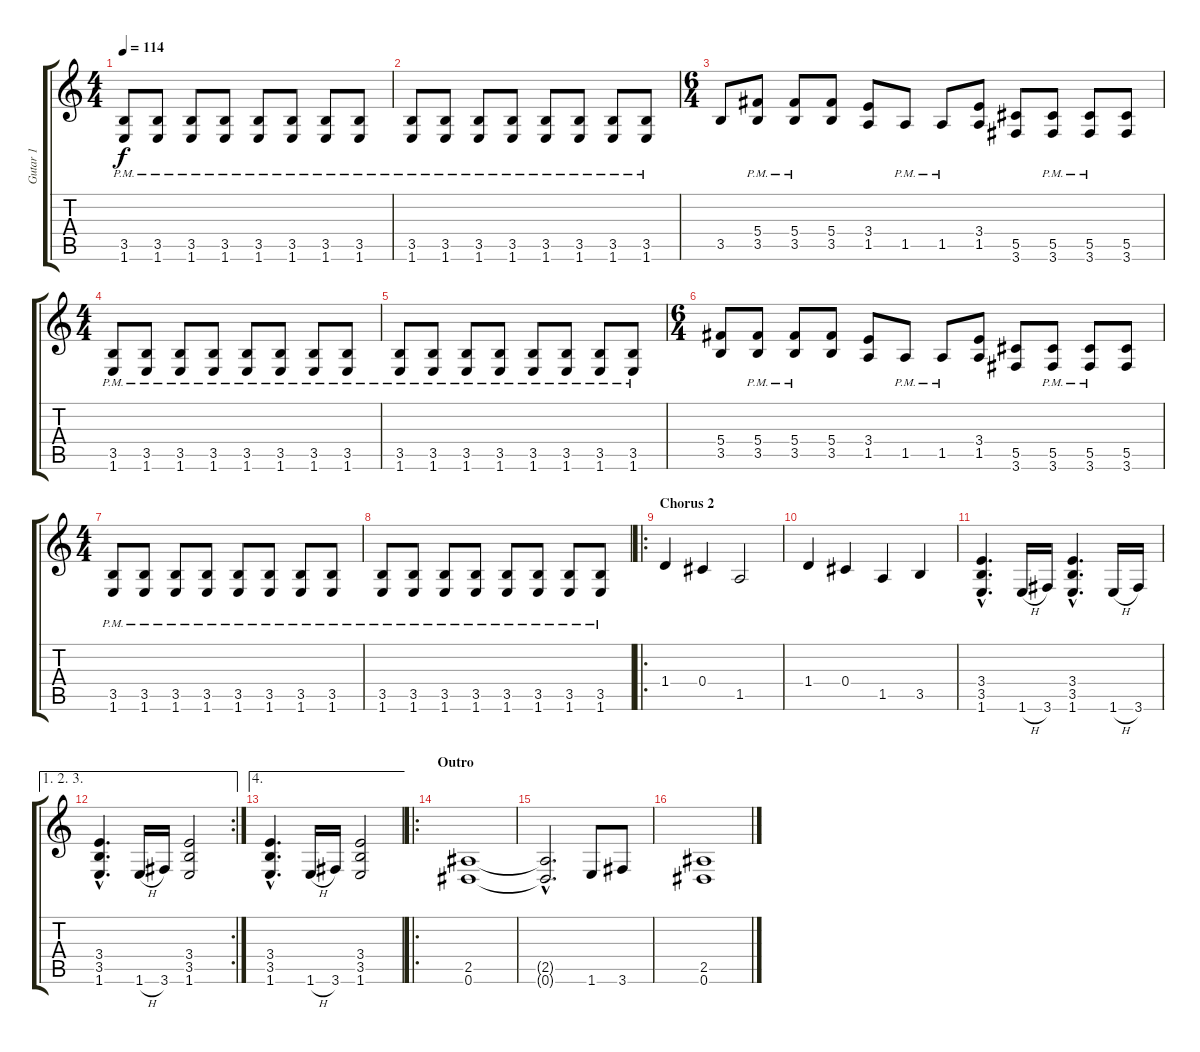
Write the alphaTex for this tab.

\track ("Gutar 1" "Gutar 1") {instrument acousticguitarsteel}
\staff {score tabs}
\tuning (Eb4 Bb3 Gb3 Db3 Ab2 Eb2) {hide}
\ts (4 4)
\tempo 114
\clef g2
\ks c
(3.5 1.6{pm}).8{dy f} (3.5 1.6{pm}).8 (3.5 1.6{pm}).8 (3.5 1.6{pm}).8 (3.5 1.6{pm}).8 (3.5 1.6{pm}).8 (3.5 1.6{pm}).8 (3.5 1.6{pm}).8 |
(3.5 1.6{pm}).8 (3.5 1.6{pm}).8 (3.5 1.6{pm}).8 (3.5 1.6{pm}).8 (3.5 1.6{pm}).8 (3.5 1.6{pm}).8 (3.5 1.6{pm}).8 (3.5 1.6{pm}).8 |
\ts (6 4)
3.5.8 (5.4{pm} 3.5{pm}).8 (5.4 3.5{pm}).8 (5.4 3.5).8 (3.4 1.5).8 1.5{pm}.8 1.5{pm}.8 (3.4 1.5).8 (5.5 3.6).8 (5.5 3.6{pm}).8 (5.5 3.6{pm}).8 (5.5 3.6).8 |
\ts (4 4)
(3.5 1.6{pm}).8 (3.5 1.6{pm}).8 (3.5 1.6{pm}).8 (3.5 1.6{pm}).8 (3.5 1.6{pm}).8 (3.5 1.6{pm}).8 (3.5 1.6{pm}).8 (3.5 1.6{pm}).8 |
(3.5 1.6{pm}).8 (3.5 1.6{pm}).8 (3.5 1.6{pm}).8 (3.5 1.6{pm}).8 (3.5 1.6{pm}).8 (3.5 1.6{pm}).8 (3.5 1.6{pm}).8 (3.5 1.6{pm}).8 |
\ts (6 4)
(5.4 3.5).8 (5.4{pm} 3.5{pm}).8 (5.4 3.5{pm}).8 (5.4 3.5).8 (3.4 1.5).8 1.5{pm}.8 1.5{pm}.8 (3.4 1.5).8 (5.5 3.6).8 (5.5 3.6{pm}).8 (5.5 3.6{pm}).8 (5.5 3.6).8 |
\ts (4 4)
(3.5 1.6{pm}).8 (3.5 1.6{pm}).8 (3.5 1.6{pm}).8 (3.5 1.6{pm}).8 (3.5 1.6{pm}).8 (3.5 1.6{pm}).8 (3.5 1.6{pm}).8 (3.5 1.6{pm}).8 |
(3.5 1.6{pm}).8 (3.5 1.6{pm}).8 (3.5 1.6{pm}).8 (3.5 1.6{pm}).8 (3.5 1.6{pm}).8 (3.5 1.6{pm}).8 (3.5 1.6{pm}).8 (3.5 1.6{pm}).8 |
\ro
\section ("" "Chorus 2")
1.4.4 0.4.4 1.5.2 |
1.4.4 0.4.4 1.5.4 3.5.4 |
(3.4{hac} 3.5{hac} 1.6{hac}).4{d} 1.6{h}.16 3.6.16 (3.4{hac} 3.5{hac} 1.6{hac}).4{d} 1.6{h}.16 3.6.16 |
\ae (1 2 3)
\rc 2
(3.4{hac} 3.5{hac} 1.6{hac}).4{d} 1.6{h}.16 3.6.16 (3.4 3.5 1.6).2 |
\ae 4
(3.4{hac} 3.5{hac} 1.6{hac}).4{d} 1.6{h}.16 3.6.16 (3.4 3.5 1.6).2 |
\ro
\section ("" "Outro")
(2.5 0.6).1 |
(2.5{hac t} 0.6{hac t}).2{d} 1.6.8 3.6.8 |
(2.5 0.6).1
